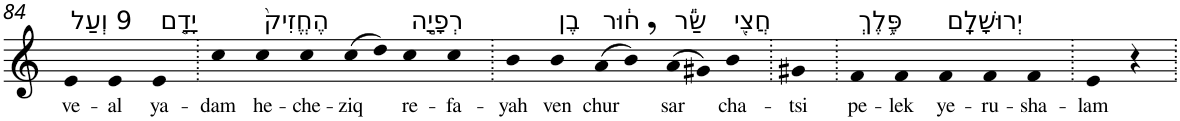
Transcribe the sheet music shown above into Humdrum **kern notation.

**kern	**text
*part1	*part1
*staff1	*staff1
*I"Piano	*
*I'Pno	*
!!LO:PB:g=z
*clefG2	*
*k[]	*
=84	=84
!LO:TX:a:t=9 וְעַל	!
!	!LO:LY:b
4e	ve-
!	!LO:LY:b
4e	-al
!LO:TX:a:t=יָדָ֤ם	!
!	!LO:LY:b
4e	ya-
=85.	=85.
!	!LO:LY:b
4cc	-dam
!LO:TX:a:t=הֶחֱזִיק֙	!
!	!LO:LY:b
4cc	he-
!	!LO:LY:b
4cc	-che-
!	!LO:LY:b
(>8cc	-ziq
8dd)	.
!LO:TX:a:t=רְפָיָ֣ה	!
!	!LO:LY:b
4cc	re-
!	!LO:LY:b
4cc	-fa-
=86.	=86.
!	!LO:LY:b
4b	-yah
!LO:TX:a:t=בֶן	!
!	!LO:LY:b
4b	ven
!LO:TX:a:t=ח֔וּר	!
!	!LO:LY:b
(>8a	chur
8b,)	.
!LO:TX:a:t=שַׂ֕ר	!
!	!LO:LY:b
(>8a	sar
8g#X)	.
!LO:TX:a:t=חֲצִ֖י	!
!	!LO:LY:b
4b	cha-
=87.	=87.
!	!LO:LY:b
4g#X	-tsi
=88.	=88.
!LO:TX:a:t=פֶּ֥לֶךְ	!
!	!LO:LY:b
4f	pe-
!	!LO:LY:b
4f	-lek
!LO:TX:a:t=יְרוּשָׁלִָֽם	!
!	!LO:LY:b
4f	ye-
!	!LO:LY:b
4f	-ru-
!	!LO:LY:b
4f	-sha-
=89.	=89.
!	!LO:LY:b
4e	-lam
4r	.
=.	=.
*-	*-
